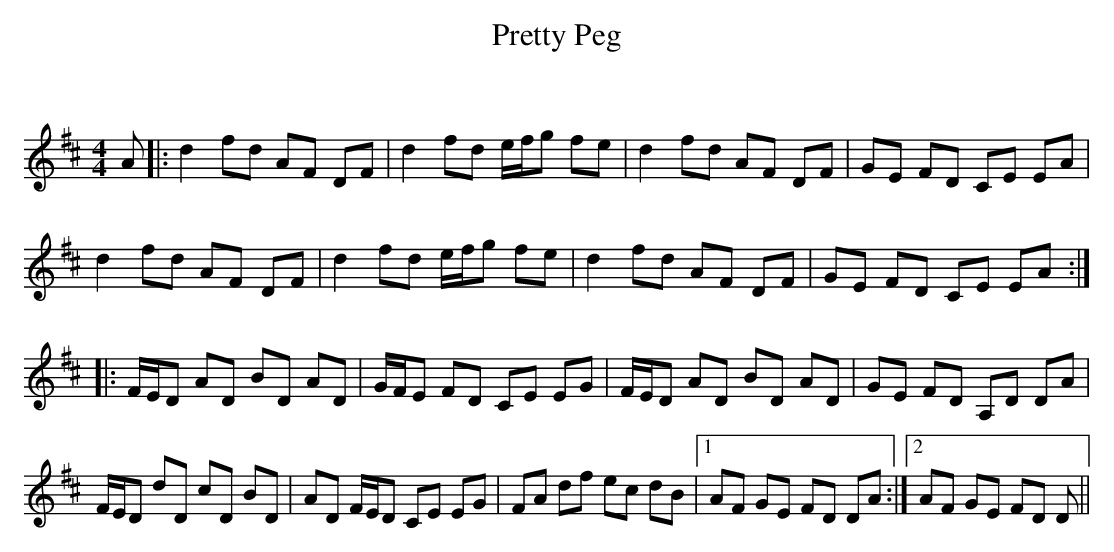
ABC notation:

X:1
T: Pretty Peg
C:
Q: 232
K:D
M:4/4
L:1/8
A|:d2 fd AF DF|d2 fd e1/2f1/2g fe|d2 fd AF DF|GE FD CE EA|
d2 fd AF DF|d2 fd e1/2f1/2g fe|d2 fd AF DF|GE FD CE EA:|
|:F1/2E1/2D AD BD AD|G1/2F1/2E FD CE EG|F1/2E1/2D AD BD AD|GE FD A,D DA|
F1/2E1/2D dD cD BD|AD F1/2E1/2D CE EG|FA df ec dB|1AF GE FD DA:|2AF GE FD D||
